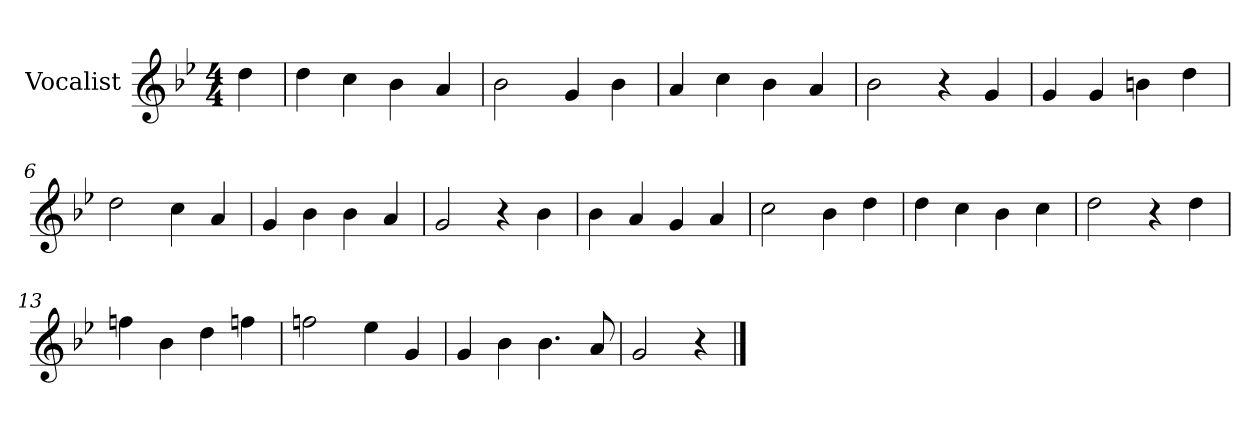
**kern
*part1
*staff1
*I"Vocalist
*k[b-e-]
*g:
*M4/4
=
4dd
=1
4dd
4cc
4b-
4a
=2
2b-
4g
4b-
=3
4a
4cc
4b-
4a
=4
2b-
4r
4g
=5
4g
4g
4bn
4dd
=6
2dd
4cc
4a
=7
4g
4b-
4b-
4a
=8
2g
4r
4b-
=9
4b-
4a
4g
4a
=10
2cc
4b-
4dd
=11
4dd
4cc
4b-
4cc
=12
2dd
4r
4dd
=13
4ffn
4b-
4dd
4ffn
=14
2ffn
4ee-
4g
=15
4g
4b-
4.b-
8a
=16
2g
4r
==
*-
